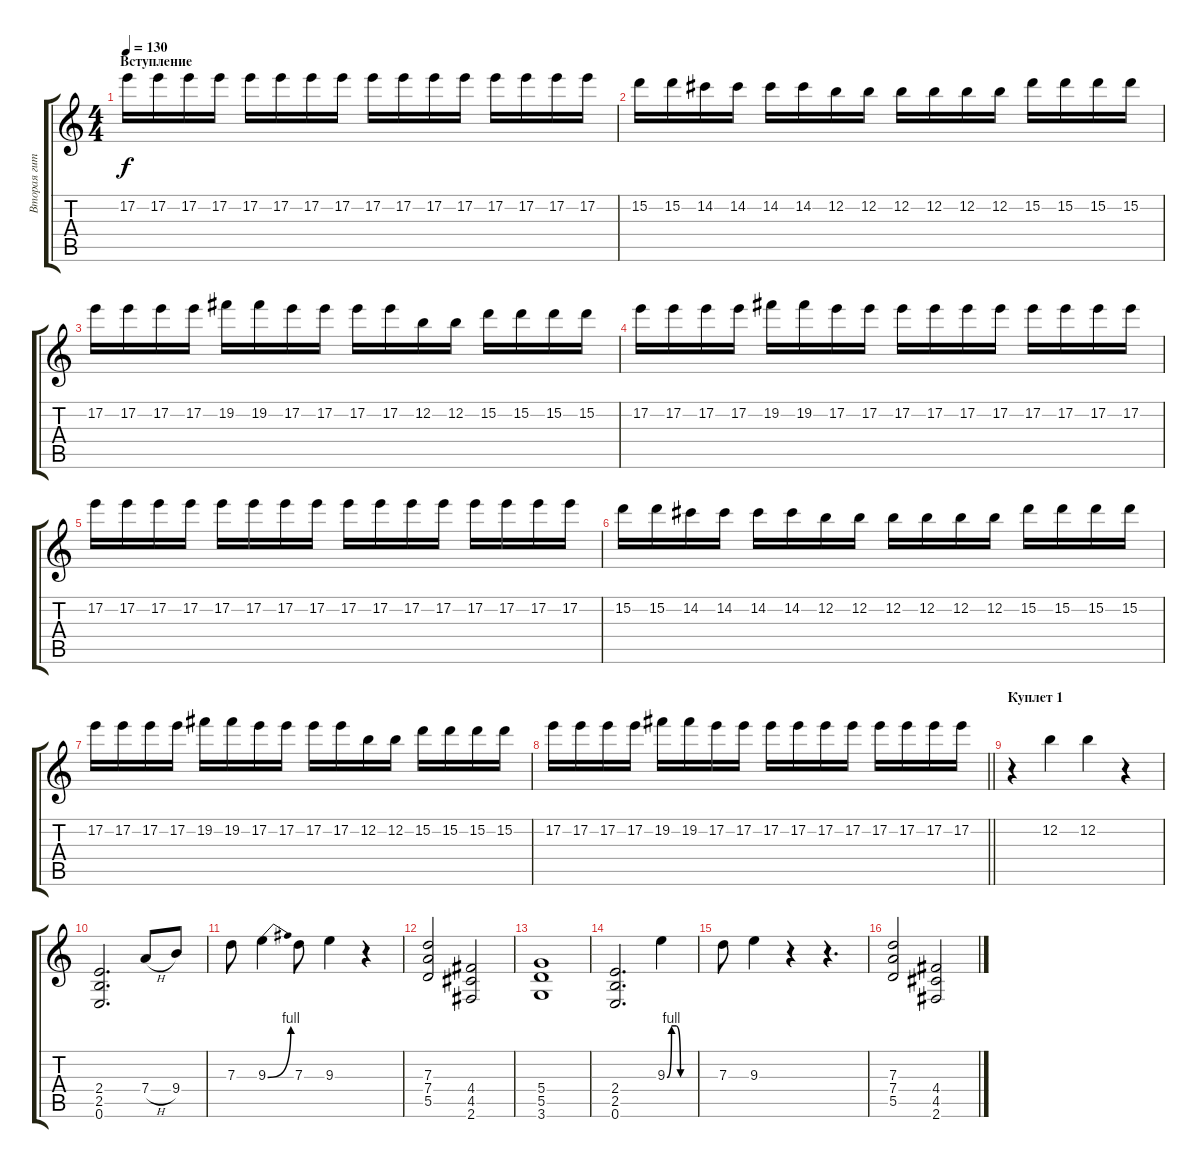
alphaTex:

\track ("Вторая гитара" "Вторая гит") {instrument distortionguitar}
\staff {score tabs}
\tuning (E4 B3 G3 D3 A2 E2) {hide}
\ts (4 4)
\section ("" "Вступление")
\tempo 130
\clef g2
\ks c
17.2.16{dy f instrument distortionguitar} 17.2.16 17.2.16 17.2.16 17.2.16 17.2.16 17.2.16 17.2.16 17.2.16 17.2.16 17.2.16 17.2.16 17.2.16 17.2.16 17.2.16 17.2.16 |
15.2.16 15.2.16 14.2.16 14.2.16 14.2.16 14.2.16 12.2.16 12.2.16 12.2.16 12.2.16 12.2.16 12.2.16 15.2.16 15.2.16 15.2.16 15.2.16 |
17.2.16 17.2.16 17.2.16 17.2.16 19.2.16 19.2.16 17.2.16 17.2.16 17.2.16 17.2.16 12.2.16 12.2.16 15.2.16 15.2.16 15.2.16 15.2.16 |
17.2.16 17.2.16 17.2.16 17.2.16 19.2.16 19.2.16 17.2.16 17.2.16 17.2.16 17.2.16 17.2.16 17.2.16 17.2.16 17.2.16 17.2.16 17.2.16 |
17.2.16 17.2.16 17.2.16 17.2.16 17.2.16 17.2.16 17.2.16 17.2.16 17.2.16 17.2.16 17.2.16 17.2.16 17.2.16 17.2.16 17.2.16 17.2.16 |
15.2.16 15.2.16 14.2.16 14.2.16 14.2.16 14.2.16 12.2.16 12.2.16 12.2.16 12.2.16 12.2.16 12.2.16 15.2.16 15.2.16 15.2.16 15.2.16 |
17.2.16 17.2.16 17.2.16 17.2.16 19.2.16 19.2.16 17.2.16 17.2.16 17.2.16 17.2.16 12.2.16 12.2.16 15.2.16 15.2.16 15.2.16 15.2.16 |
\barLineRight lightlight
17.2.16 17.2.16 17.2.16 17.2.16 19.2.16 19.2.16 17.2.16 17.2.16 17.2.16 17.2.16 17.2.16 17.2.16 17.2.16 17.2.16 17.2.16 17.2.16 |
\section ("" "Куплет 1")
r.4{volume 12} 12.2.4 12.2.4 r.4 |
(2.4 2.5 0.6).2{d volume 16} 7.4{h}.8 9.4.8 |
7.3.8 9.3{be (bend 0 0 60 4)}.4 7.3.8 9.3.4 r.4 |
(7.3 7.4 5.5).2 (4.4 4.5 2.6).2 |
(5.4 5.5 3.6).1 |
(2.4 2.5 0.6).2{d} 9.3{be (custom 0 0 10 4 20 4 30 0 60 0)}.4 |
7.3.8 9.3.4 r.4 r.4{d} |
(7.3 7.4 5.5).2 (4.4 4.5 2.6).2
